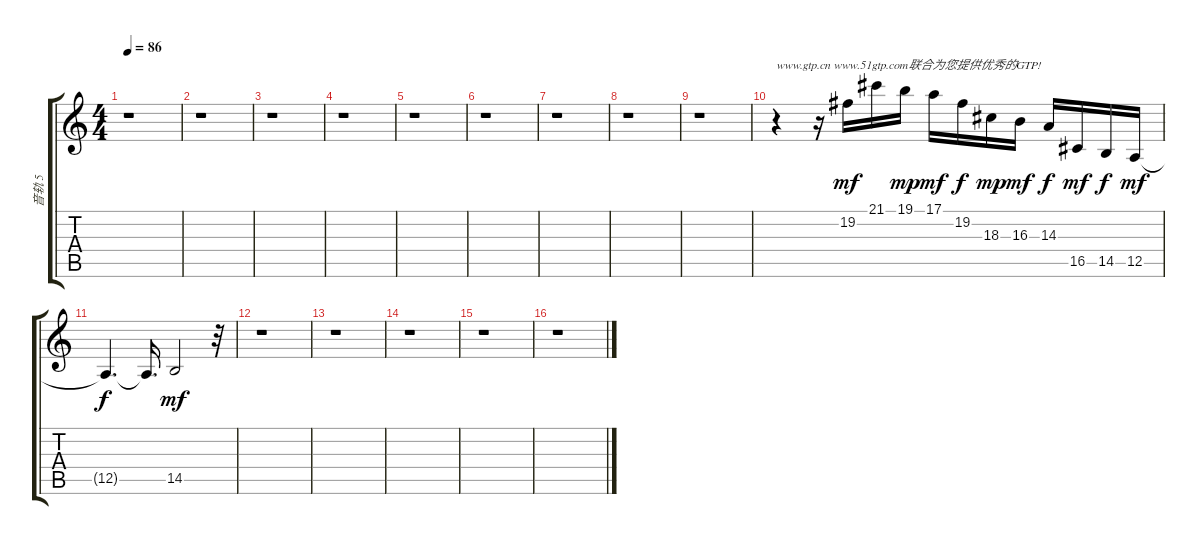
\track ("音轨 5" "音轨 5") {instrument stringensemble1}
\staff {score tabs}
\tuning (E4 B3 G3 D3 A2 E2) {hide}
\ts (4 4)
\tempo 86
\clef g2
\ks c
r.1{dy mf} |
r.1 |
r.1 |
r.1 |
r.1 |
r.1 |
r.1 |
r.1 |
r.1 |
r.4{txt "www.gtp.cn www.51gtp.com联合为您提供优秀的GTP!"} r.16 19.2.16 21.1.16 19.1.16{dy mp} 17.1.16{dy mf} 19.2.16{dy f} 18.3.16{dy mp} 16.3.16{dy mf} 14.3.16{dy f} 16.5.16{dy mf} 14.5.16{dy f} 12.5.16{dy mf} |
12.5{t}.4{d dy f} 12.5{t}.16{d} 14.5.2{dy mf} r.32 |
r.1 |
r.1 |
r.1 |
r.1 |
r.1
